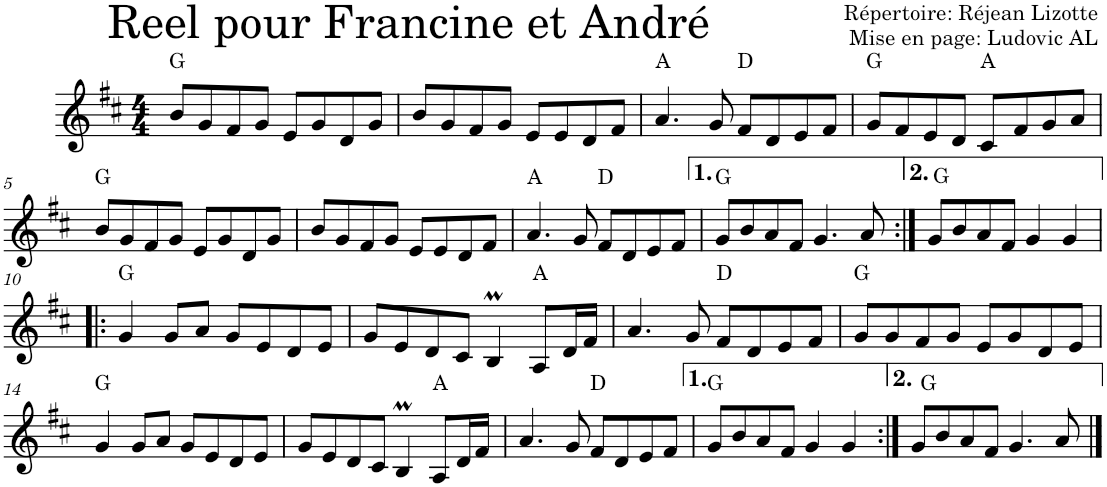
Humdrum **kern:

**kern	**harte
*part1	*part1
*staff1	*
*I"Violon	*
*I'Vln.	*
*clefG2	*
*k[f#c#]	*
*M4/4	*
=1	=1
8b/L	G:maj
8g/	.
8f#/	.
8g/J	.
8e/L	.
8g/	.
8d/	.
8g/J	.
=2	=2
8b/L	.
8g/	.
8f#/	.
8g/J	.
8e/L	.
8e/	.
8d/	.
8f#/J	.
=3	=3
4.a/	A:maj
8g/	.
8f#/L	D:maj
8d/	.
8e/	.
8f#/J	.
=4	=4
8g/L	G:maj
8f#/	.
8e/	.
8d/J	.
8c#/L	A:maj
8f#/	.
8g/	.
8a/J	.
!!LO:LB:g=z
=5	=5
8b/L	G:maj
8g/	.
8f#/	.
8g/J	.
8e/L	.
8g/	.
8d/	.
8g/J	.
=6	=6
8b/L	.
8g/	.
8f#/	.
8g/J	.
8e/L	.
8e/	.
8d/	.
8f#/J	.
=7	=7
4.a/	A:maj
8g/	.
8f#/L	D:maj
8d/	.
8e/	.
8f#/J	.
=8	=8
8g/L	G:maj
8b/	.
8a/	.
8f#/J	.
4.g/	.
8a/	.
=9:|!	=9:|!
8g/L	G:maj
8b/	.
8a/	.
8f#/J	.
4g/	.
4g/	.
!!LO:LB:g=z
=10!|:	=10!|:
4g/	G:maj
8g/L	.
8a/J	.
8g/L	.
8e/	.
8d/	.
8e/J	.
=11	=11
8g/L	.
8e/	.
8d/	.
8c#/J	.
4BM/	.
8A/L	A:maj
16d/L	.
16f#/JJ	.
=12	=12
4.a/	.
8g/	.
8f#/L	D:maj
8d/	.
8e/	.
8f#/J	.
=13	=13
8g/L	G:maj
8g/	.
8f#/	.
8g/J	.
8e/L	.
8g/	.
8d/	.
8e/J	.
!!LO:LB:g=z
=14	=14
4g/	G:maj
8g/L	.
8a/J	.
8g/L	.
8e/	.
8d/	.
8e/J	.
=15	=15
8g/L	.
8e/	.
8d/	.
8c#/J	.
4BM/	.
8A/L	A:maj
16d/L	.
16f#/JJ	.
=16	=16
4.a/	.
8g/	.
8f#/L	D:maj
8d/	.
8e/	.
8f#/J	.
=17	=17
8g/L	G:maj
8b/	.
8a/	.
8f#/J	.
4g/	.
4g/	.
=18:|!	=18:|!
8g/L	G:maj
8b/	.
8a/	.
8f#/J	.
4.g/	.
8a/	.
==	==
*-	*-
